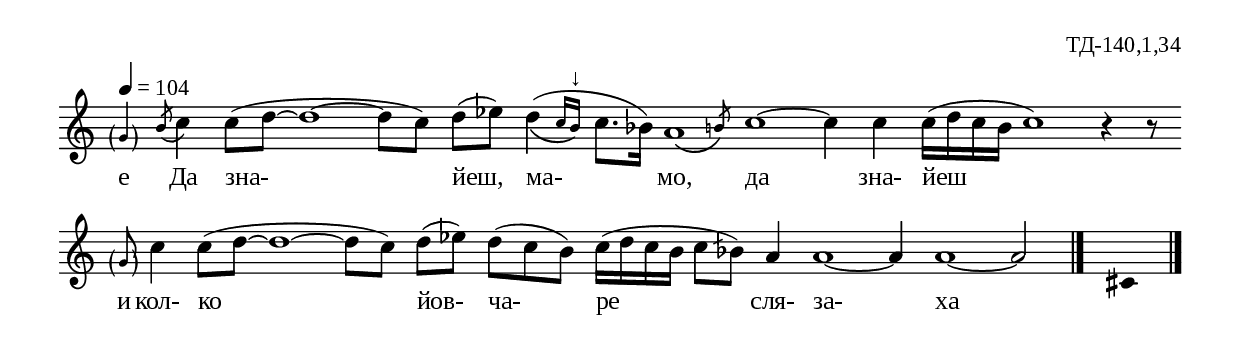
%{
td_140_1_34
%}

\include "td-preamble.ly"
\include "makam.ly"

\score {
\relative c'' {
\tempo 4 = 104
\cadenzaOn
\phrasingSlurDown
\par
\ii \parenthesize g4
\acciaccatura b8 c4 c8[( d]~ d1~ d8[ c]) d[( efk]) 
\afterGrace d4(\( { c16[ b^↓]\) } c8.[ bfk16]) 
\afterGrace a1\( { \stdB b8\) \stdE }
c1~ c4 c c16[( d c b] c1) r4 r8
\bar ""
\ii \parenthesize g8\noBeam
c4 c8[( d]~ d1~ d8[ c]) d[( efk!]) d[( c b]) c16[( d c b] c8[ bfb]) a4
\bar ""
a1~ a4 a1~ a2
 \bar "|." 
 s4 \fixB cb,
 \bar "|." 
}
\addlyrics { е Да зна- йеш, ма- мо, да зна- йеш 
и кол- ко йов- ча- ре сля- за- ха }
%
\layout {
   \context { 
	    \Staff \remove "Time_signature_engraver" } 
  indent = #0
  line-width = 190\mm
  ragged-right=##f
}
%
\midi { 
	\context {
		\Score tempoWholesPerMinute = #(ly:make-moment 104 4)
		}
	}
}
%
\header{
  opus = "ТД-140,1,34"
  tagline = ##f
}


